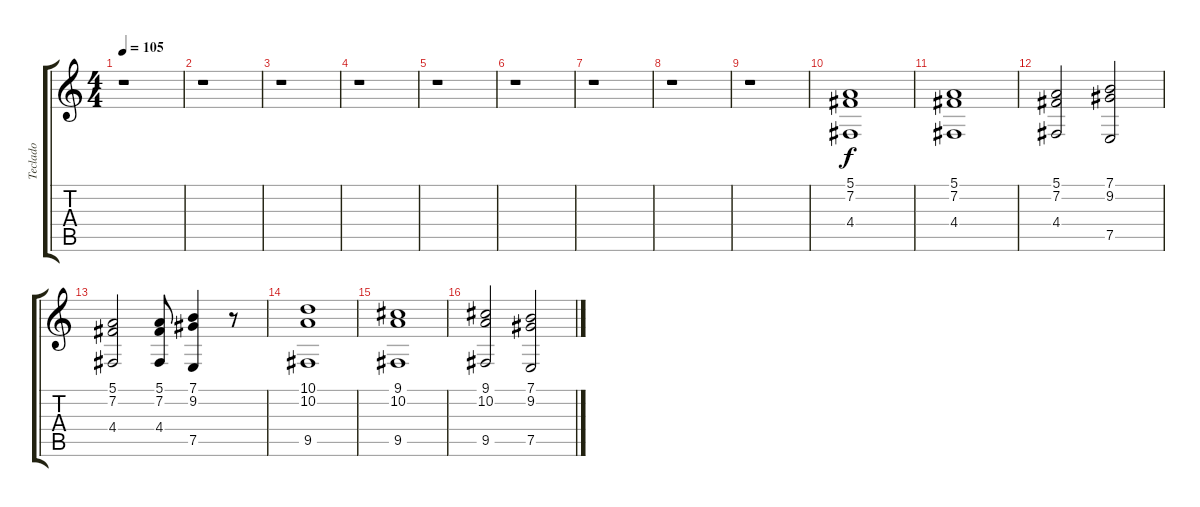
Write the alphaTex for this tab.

\track ("Teclado" "Teclado") {instrument synthstrings1}
\staff {score tabs}
\tuning (E4 B3 G3 D3 A2 E2) {hide}
\ts (4 4)
\tempo 105
\clef g2
\ks c
r.1{dy f instrument synthstrings1} |
r.1 |
r.1 |
r.1 |
r.1 |
r.1 |
r.1 |
r.1 |
r.1 |
(5.1 7.2 4.4).1 |
(5.1 7.2 4.4).1 |
(5.1 7.2 4.4).2 (7.1 9.2 7.5).2 |
(5.1 7.2 4.4).2 (5.1 7.2 4.4).8 (7.1 9.2 7.5).4 r.8 |
(10.1 10.2 9.5).1 |
(9.1 10.2 9.5).1 |
(9.1 10.2 9.5).2 (7.1 9.2 7.5).2
